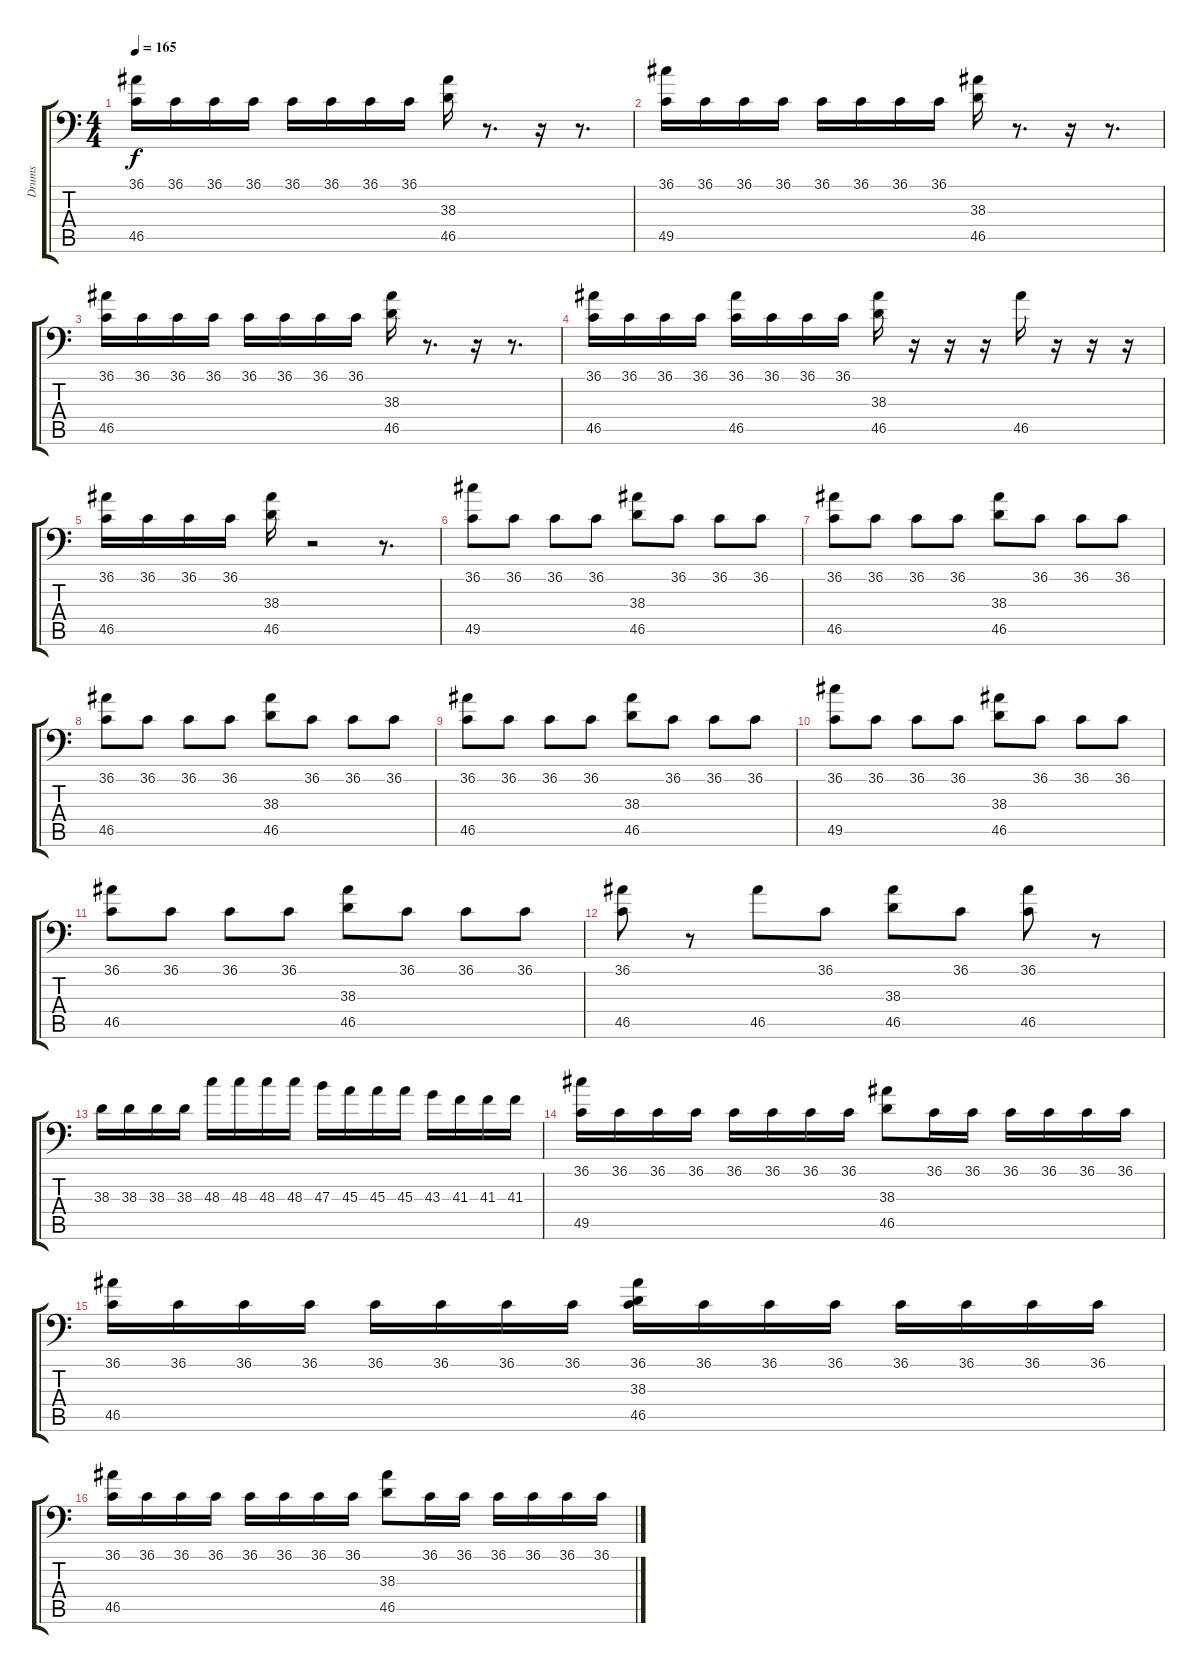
\track ("Drums" "Drums") {instrument acousticgrandpiano}
\staff {score tabs}
\tuning (C-1 C-1 C-1 C-1 C-1 C-1) {hide}
\ts (4 4)
\tempo 165
\clef f4
\ks c
(36.1 46.5).16{dy f} 36.1.16 36.1.16 36.1.16 36.1.16 36.1.16 36.1.16 36.1.16 (38.3 46.5).16 r.8{d} r.16 r.8{d} |
(36.1 49.5).16 36.1.16 36.1.16 36.1.16 36.1.16 36.1.16 36.1.16 36.1.16 (38.3 46.5).16 r.8{d} r.16 r.8{d} |
(36.1 46.5).16 36.1.16 36.1.16 36.1.16 36.1.16 36.1.16 36.1.16 36.1.16 (38.3 46.5).16 r.8{d} r.16 r.8{d} |
(36.1 46.5).16 36.1.16 36.1.16 36.1.16 (36.1 46.5).16 36.1.16 36.1.16 36.1.16 (38.3 46.5).16 r.16 r.16 r.16 46.5.16 r.16 r.16 r.16 |
(36.1 46.5).16 36.1.16 36.1.16 36.1.16 (38.3 46.5).16 r.2 r.8{d} |
(36.1 49.5).8 36.1.8 36.1.8 36.1.8 (38.3 46.5).8 36.1.8 36.1.8 36.1.8 |
(36.1 46.5).8 36.1.8 36.1.8 36.1.8 (38.3 46.5).8 36.1.8 36.1.8 36.1.8 |
(36.1 46.5).8 36.1.8 36.1.8 36.1.8 (38.3 46.5).8 36.1.8 36.1.8 36.1.8 |
(36.1 46.5).8 36.1.8 36.1.8 36.1.8 (38.3 46.5).8 36.1.8 36.1.8 36.1.8 |
(36.1 49.5).8 36.1.8 36.1.8 36.1.8 (38.3 46.5).8 36.1.8 36.1.8 36.1.8 |
(36.1 46.5).8 36.1.8 36.1.8 36.1.8 (38.3 46.5).8 36.1.8 36.1.8 36.1.8 |
(36.1 46.5).8 r.8 46.5.8 36.1.8 (38.3 46.5).8 36.1.8 (36.1 46.5).8 r.8 |
38.3.16 38.3.16 38.3.16 38.3.16 48.3.16 48.3.16 48.3.16 48.3.16 47.3.16 45.3.16 45.3.16 45.3.16 43.3.16 41.3.16 41.3.16 41.3.16 |
(36.1 49.5).16 36.1.16 36.1.16 36.1.16 36.1.16 36.1.16 36.1.16 36.1.16 (38.3 46.5).8 36.1.16 36.1.16 36.1.16 36.1.16 36.1.16 36.1.16 |
(36.1 46.5).16 36.1.16 36.1.16 36.1.16 36.1.16 36.1.16 36.1.16 36.1.16 (36.1 38.3 46.5).16 36.1.16 36.1.16 36.1.16 36.1.16 36.1.16 36.1.16 36.1.16 |
(36.1 46.5).16 36.1.16 36.1.16 36.1.16 36.1.16 36.1.16 36.1.16 36.1.16 (38.3 46.5).8 36.1.16 36.1.16 36.1.16 36.1.16 36.1.16 36.1.16
